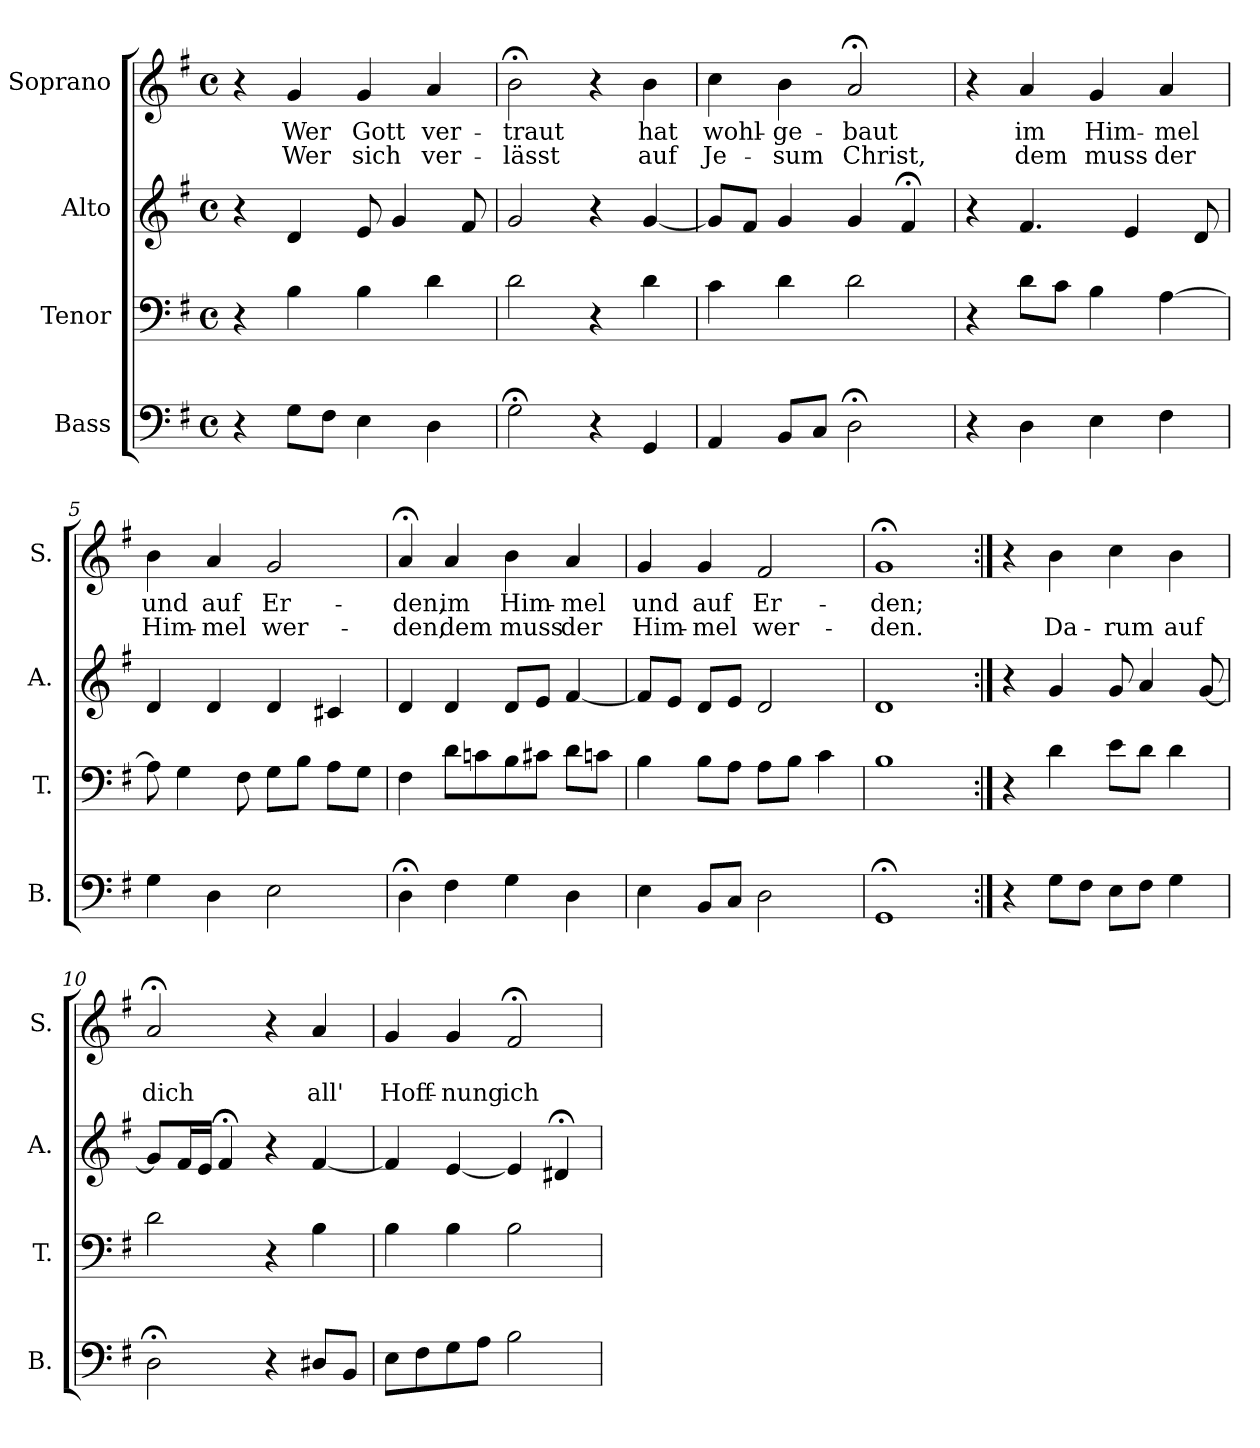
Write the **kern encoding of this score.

**kern	**kern	**kern	**kern	**text	**text
*part4	*part3	*part2	*part1	*part1	*part1
*staff4	*staff3	*staff2	*staff1	*staff1	*staff1
*I"Bass	*I"Tenor	*I"Alto	*I"Soprano	*	*
*I'B.	*I'T.	*I'A.	*I'S.	*	*
*clefF4	*clefF4	*clefG2	*clefG2	*	*
*k[f#]	*k[f#]	*k[f#]	*k[f#]	*	*
*G:	*G:	*G:	*G:	*	*
*M4/4	*M4/4	*M4/4	*M4/4	*	*
*met(c)	*met(c)	*met(c)	*met(c)	*	*
=1	=1	=1	=1	=1	=1
4r	4r	4r	4r	.	.
8G\L	4B\	4d/	4g/	Wer	Wer
8F#\J	.	.	.	.	.
4E\	4B\	8e/	4g/	Gott	sich
.	.	4g/	.	.	.
4D\	4d\	.	4a/	ver-	ver-
.	.	8f#/	.	.	.
=2	=2	=2	=2	=2	=2
2G;<\	2d\	2g/	2b;<\	-traut	-lässt
4r	4r	4r	4r	.	.
4GG/	4d\	[4g/	4b\	hat	auf
=3	=3	=3	=3	=3	=3
4AA/	4c\	8g/L]	4cc\	wohl-	Je-
.	.	8f#/J	.	.	.
8BB/L	4d\	4g/	4b\	-ge-	-sum
8C/J	.	.	.	.	.
2D;<\	2d\	4g/	2a;</	-baut	Christ,
.	.	4f#;</	.	.	.
=4	=4	=4	=4	=4	=4
4r	4r	4r	4r	.	.
4D\	8d\L	4.f#/	4a/	im	dem
.	8c\J	.	.	.	.
4E\	4B\	.	4g/	Him-	muss
.	.	4e/	.	.	.
4F#\	[4A\	.	4a/	-mel	der
.	.	8d/	.	.	.
=5	=5	=5	=5	=5	=5
4G\	8A\]	4d/	4b\	und	Him-
.	4G\	.	.	.	.
4D\	.	4d/	4a/	auf	-mel
.	8F#\	.	.	.	.
2E\	8G\L	4d/	2g/	Er-	wer-
.	8B\J	.	.	.	.
.	8A\L	4c#X/	.	.	.
.	8G\J	.	.	.	.
!!LO:LB:g=z
=6	=6	=6	=6	=6	=6
4D;<\	4F#\	4d/	4a;</	-den,	-den,
4F#\	8d\L	4d/	4a/	im	dem
.	8cn\	.	.	.	.
4G\	8B\	8d/L	4b\	Him-	muss
.	8c#X\J	8e/J	.	.	.
4D\	8d\L	[4f#/	4a/	-mel	der
.	8cn\J	.	.	.	.
=7	=7	=7	=7	=7	=7
4E\	4B\	8f#/L]	4g/	und	Him-
.	.	8e/J	.	.	.
8BB/L	8B\L	8d/L	4g/	auf	-mel
8C/J	8A\J	8e/J	.	.	.
2D\	8A\L	2d/	2f#/	Er-	wer-
.	8B\J	.	.	.	.
.	4c\	.	.	.	.
=8	=8	=8	=8	=8	=8
1GG;<	1B	1d	1g;<	-den;	-den.
=9:|!	=9:|!	=9:|!	=9:|!	=9:|!	=9:|!
4r	4r	4r	4r	.	.
8G\L	4d\	4g/	4b\	.	Da-
8F#\J	.	.	.	.	.
8E\L	8e\L	8g/	4cc\	.	rum
8F#\J	8d\J	4a/	.	.	.
4G\	4d\	.	4b\	.	auf
.	.	[8g/	.	.	.
=10	=10	=10	=10	=10	=10
2D;<\	2d\	8g/L]	2a;</	.	dich
.	.	16f#/L	.	.	.
.	.	16e/JJ	.	.	.
.	.	4f#;</	.	.	.
4r	4r	4r	4r	.	.
8D#X/L	4B\	[4f#/	4a/	.	all'
8BB/J	.	.	.	.	.
=11	=11	=11	=11	=11	=11
8E\L	4B\	4f#/]	4g/	.	Hoff-
8F#\	.	.	.	.	.
8G\	4B\	[4e/	4g/	.	-nung
8A\J	.	.	.	.	.
2B\	2B\	4e/]	2f#;</	.	ich
.	.	4d#X;</	.	.	.
=	=	=	=	=	=
*-	*-	*-	*-	*-	*-
